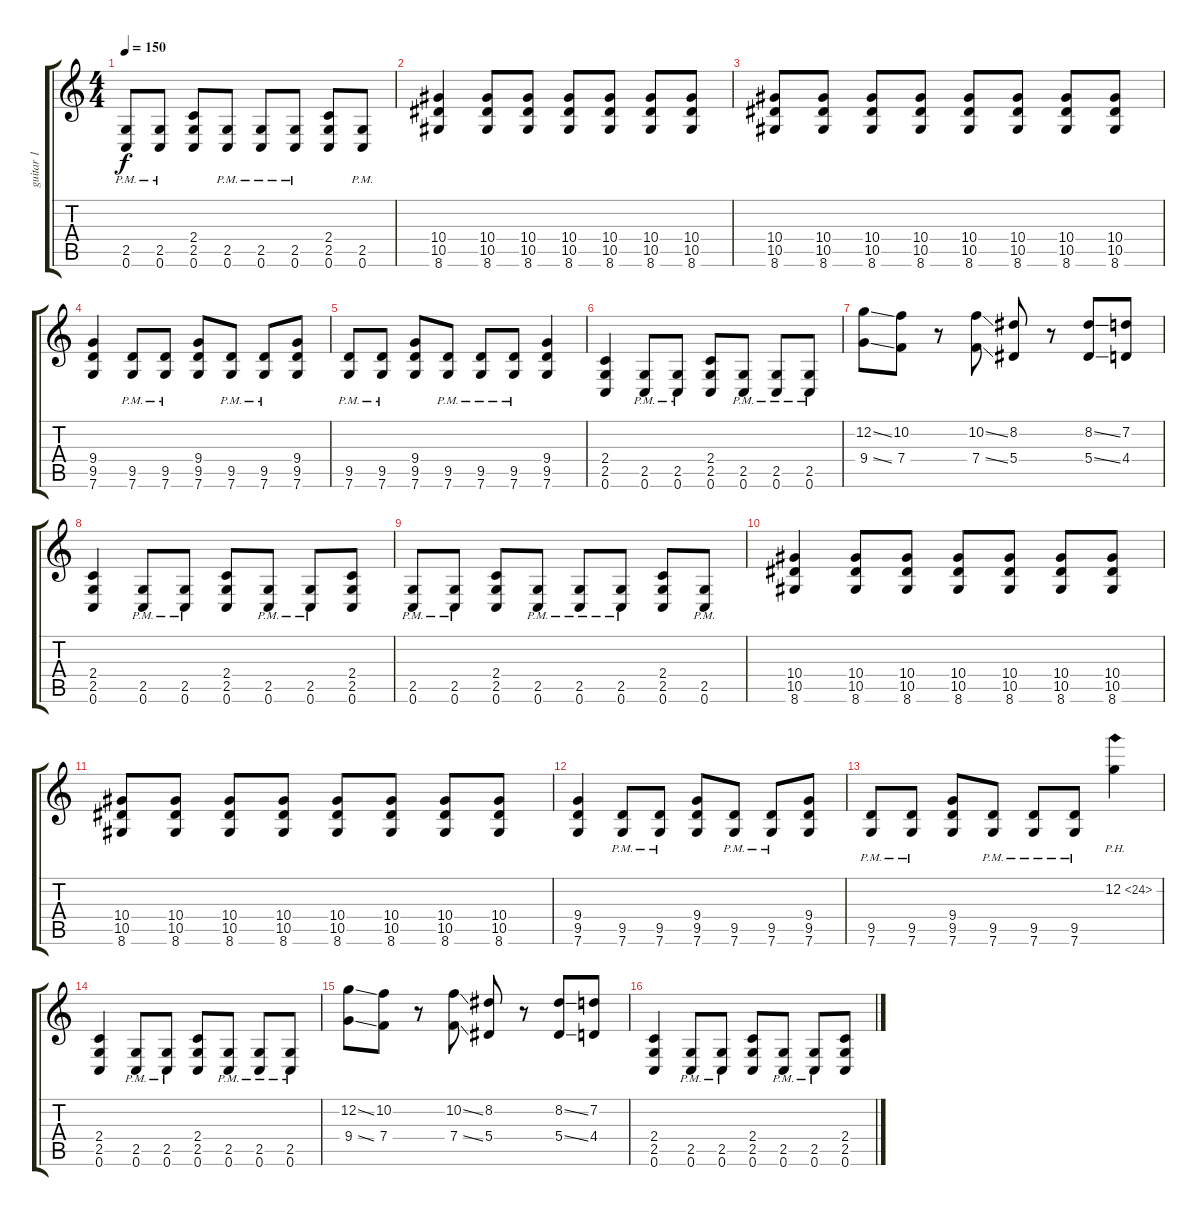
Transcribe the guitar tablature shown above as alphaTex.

\track ("guitar 1" "guitar 1") {instrument distortionguitar}
\staff {score tabs}
\tuning (C4 G3 Eb3 Bb2 F2 C2) {hide}
\ts (4 4)
\tempo 150
\clef g2
\ks c
(2.5{pm} 0.6).8{dy f} (2.5{pm} 0.6).8 (2.4 2.5 0.6).8 (2.5{pm} 0.6).8 (2.5{pm} 0.6).8 (2.5{pm} 0.6).8 (2.4 2.5 0.6).8 (2.5{pm} 0.6).8 |
(10.4 10.5 8.6).4 (10.4 10.5 8.6).8 (10.4 10.5 8.6).8 (10.4 10.5 8.6).8 (10.4 10.5 8.6).8 (10.4 10.5 8.6).8 (10.4 10.5 8.6).8 |
(10.4 10.5 8.6).8 (10.4 10.5 8.6).8 (10.4 10.5 8.6).8 (10.4 10.5 8.6).8 (10.4 10.5 8.6).8 (10.4 10.5 8.6).8 (10.4 10.5 8.6).8 (10.4 10.5 8.6).8 |
(9.4 9.5 7.6).4 (9.5{pm} 7.6).8 (9.5{pm} 7.6).8 (9.4 9.5 7.6).8 (9.5{pm} 7.6).8 (9.5{pm} 7.6).8 (9.4 9.5 7.6).8 |
(9.5{pm} 7.6).8 (9.5{pm} 7.6).8 (9.4 9.5 7.6).8 (9.5{pm} 7.6).8 (9.5{pm} 7.6).8 (9.5{pm} 7.6).8 (9.4 9.5 7.6).4 |
(2.4 2.5 0.6).4 (2.5{pm} 0.6).8 (2.5{pm} 0.6).8 (2.4 2.5 0.6).8 (2.5{pm} 0.6).8 (2.5{pm} 0.6).8 (2.5{pm} 0.6).8 |
(12.2{ss} 9.4{ss}).8 (10.2 7.4).8 r.8 (10.2{ss} 7.4{ss}).8 (8.2 5.4).8 r.8 (8.2{ss} 5.4{ss}).8 (7.2 4.4).8 |
(2.4 2.5 0.6).4 (2.5{pm} 0.6).8 (2.5{pm} 0.6).8 (2.4 2.5 0.6).8 (2.5{pm} 0.6).8 (2.5{pm} 0.6).8 (2.4 2.5 0.6).8 |
(2.5{pm} 0.6).8 (2.5{pm} 0.6).8 (2.4 2.5 0.6).8 (2.5{pm} 0.6).8 (2.5{pm} 0.6).8 (2.5{pm} 0.6).8 (2.4 2.5 0.6).8 (2.5{pm} 0.6).8 |
(10.4 10.5 8.6).4 (10.4 10.5 8.6).8 (10.4 10.5 8.6).8 (10.4 10.5 8.6).8 (10.4 10.5 8.6).8 (10.4 10.5 8.6).8 (10.4 10.5 8.6).8 |
(10.4 10.5 8.6).8 (10.4 10.5 8.6).8 (10.4 10.5 8.6).8 (10.4 10.5 8.6).8 (10.4 10.5 8.6).8 (10.4 10.5 8.6).8 (10.4 10.5 8.6).8 (10.4 10.5 8.6).8 |
(9.4 9.5 7.6).4 (9.5{pm} 7.6).8 (9.5{pm} 7.6).8 (9.4 9.5 7.6).8 (9.5{pm} 7.6).8 (9.5{pm} 7.6).8 (9.4 9.5 7.6).8 |
(9.5{pm} 7.6).8 (9.5{pm} 7.6).8 (9.4 9.5 7.6).8 (9.5{pm} 7.6).8 (9.5{pm} 7.6).8 (9.5{pm} 7.6).8 12.2{ph 12}.4 |
(2.4 2.5 0.6).4 (2.5{pm} 0.6).8 (2.5{pm} 0.6).8 (2.4 2.5 0.6).8 (2.5{pm} 0.6).8 (2.5{pm} 0.6).8 (2.5{pm} 0.6).8 |
(12.2{ss} 9.4{ss}).8 (10.2 7.4).8 r.8 (10.2{ss} 7.4{ss}).8 (8.2 5.4).8 r.8 (8.2{ss} 5.4{ss}).8 (7.2 4.4).8 |
(2.4 2.5 0.6).4 (2.5{pm} 0.6).8 (2.5{pm} 0.6).8 (2.4 2.5 0.6).8 (2.5{pm} 0.6).8 (2.5{pm} 0.6).8 (2.4 2.5 0.6).8
